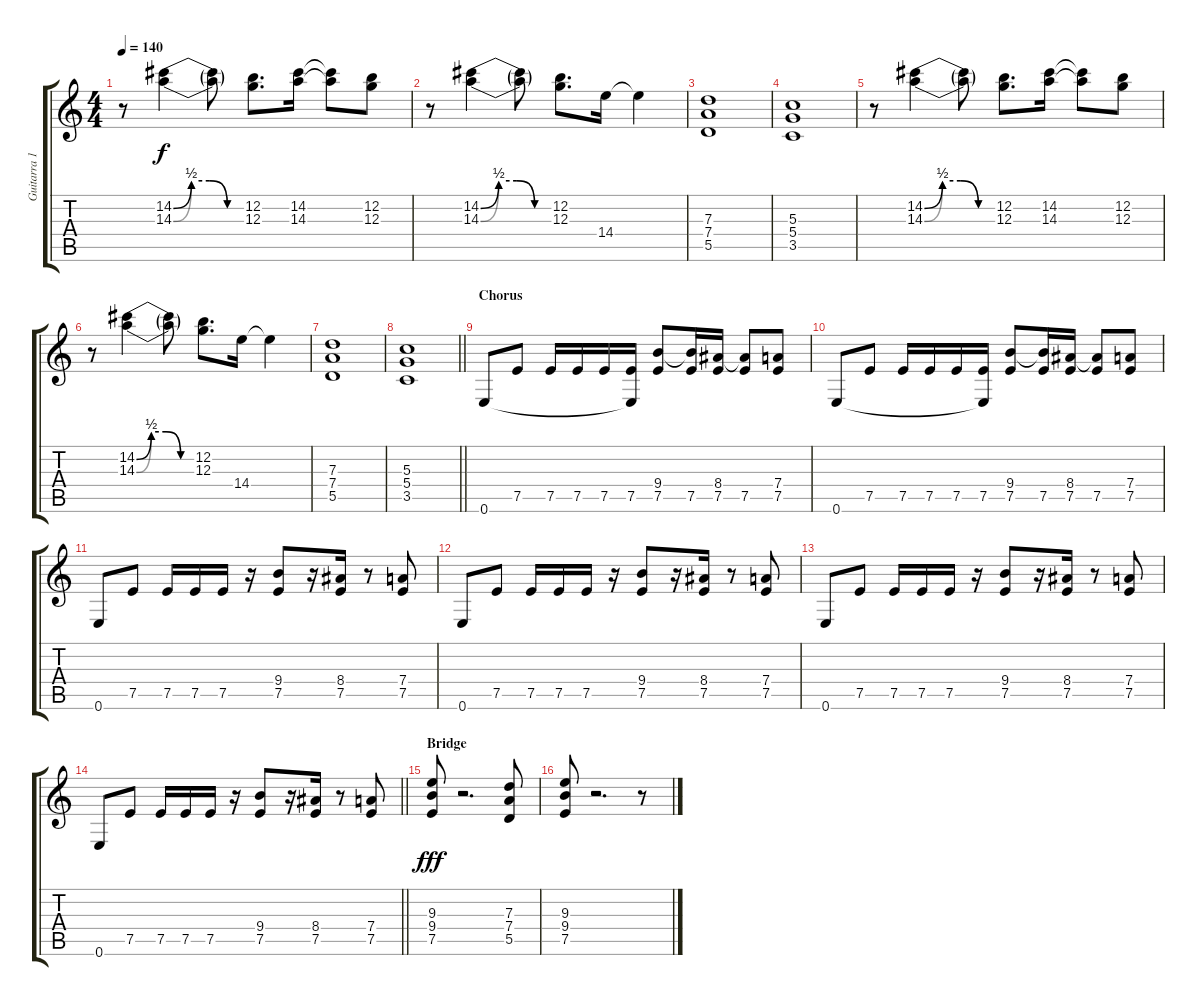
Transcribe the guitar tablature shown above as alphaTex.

\track ("Guitarra 1" "Guitarra 1") {instrument overdrivenguitar}
\staff {score tabs}
\tuning (E4 B3 G3 D3 A2 E2) {hide}
\ts (4 4)
\tempo 140
\clef g2
\ks c
r.8{dy f} (14.2{be (custom 0 0 15 2 30 2 45 0 60 0)} 14.3{be (custom 0 0 15 2 30 2 45 0 60 0)}).4 (14.2{t} 14.3{t}).8 (12.2 12.3).8{d} (14.2 14.3).16 (14.2{t} 14.3{t}).8 (12.2 12.3).8 |
r.8 (14.2{be (custom 0 0 15 2 30 2 45 0 60 0)} 14.3{be (custom 0 0 15 2 30 2 45 0 60 0)}).4 (14.2{t} 14.3{t}).8 (12.2 12.3).8{d} 14.4.16 14.4{t}.4 |
(7.3 7.4 5.5).1 |
(5.3 5.4 3.5).1 |
r.8 (14.2{be (custom 0 0 15 2 30 2 45 0 60 0)} 14.3{be (custom 0 0 15 2 30 2 45 0 60 0)}).4 (14.2{t} 14.3{t}).8 (12.2 12.3).8{d} (14.2 14.3).16 (14.2{t} 14.3{t}).8 (12.2 12.3).8 |
r.8 (14.2{be (custom 0 0 15 2 30 2 45 0 60 0)} 14.3{be (custom 0 0 15 2 30 2 45 0 60 0)}).4 (14.2{t} 14.3{t}).8 (12.2 12.3).8{d} 14.4.16 14.4{t}.4 |
(7.3 7.4 5.5).1 |
\barLineRight lightlight
(5.3 5.4 3.5).1 |
\section ("" "Chorus")
0.6.8 7.5.8 7.5.16 7.5.16 7.5.16 (7.5 0.6{t}).16 (9.4 7.5).8 (9.4{t} 7.5).16 (8.4 7.5).16 (8.4{t} 7.5).8 (7.4 7.5).8 |
0.6.8 7.5.8 7.5.16 7.5.16 7.5.16 (7.5 0.6{t}).16 (9.4 7.5).8 (9.4{t} 7.5).16 (8.4 7.5).16 (8.4{t} 7.5).8 (7.4 7.5).8 |
0.6.8 7.5.8 7.5.16 7.5.16 7.5.16 r.16 (9.4 7.5).8 r.16 (8.4 7.5).16 r.8 (7.4 7.5).8 |
0.6.8 7.5.8 7.5.16 7.5.16 7.5.16 r.16 (9.4 7.5).8 r.16 (8.4 7.5).16 r.8 (7.4 7.5).8 |
0.6.8 7.5.8 7.5.16 7.5.16 7.5.16 r.16 (9.4 7.5).8 r.16 (8.4 7.5).16 r.8 (7.4 7.5).8 |
\barLineRight lightlight
0.6.8 7.5.8 7.5.16 7.5.16 7.5.16 r.16 (9.4 7.5).8 r.16 (8.4 7.5).16 r.8 (7.4 7.5).8 |
\section ("" "Bridge")
(9.3 9.4 7.5).8{dy fff} r.2{d} (7.3 7.4 5.5).8 |
(9.3 9.4 7.5).8 r.2{d} r.8
